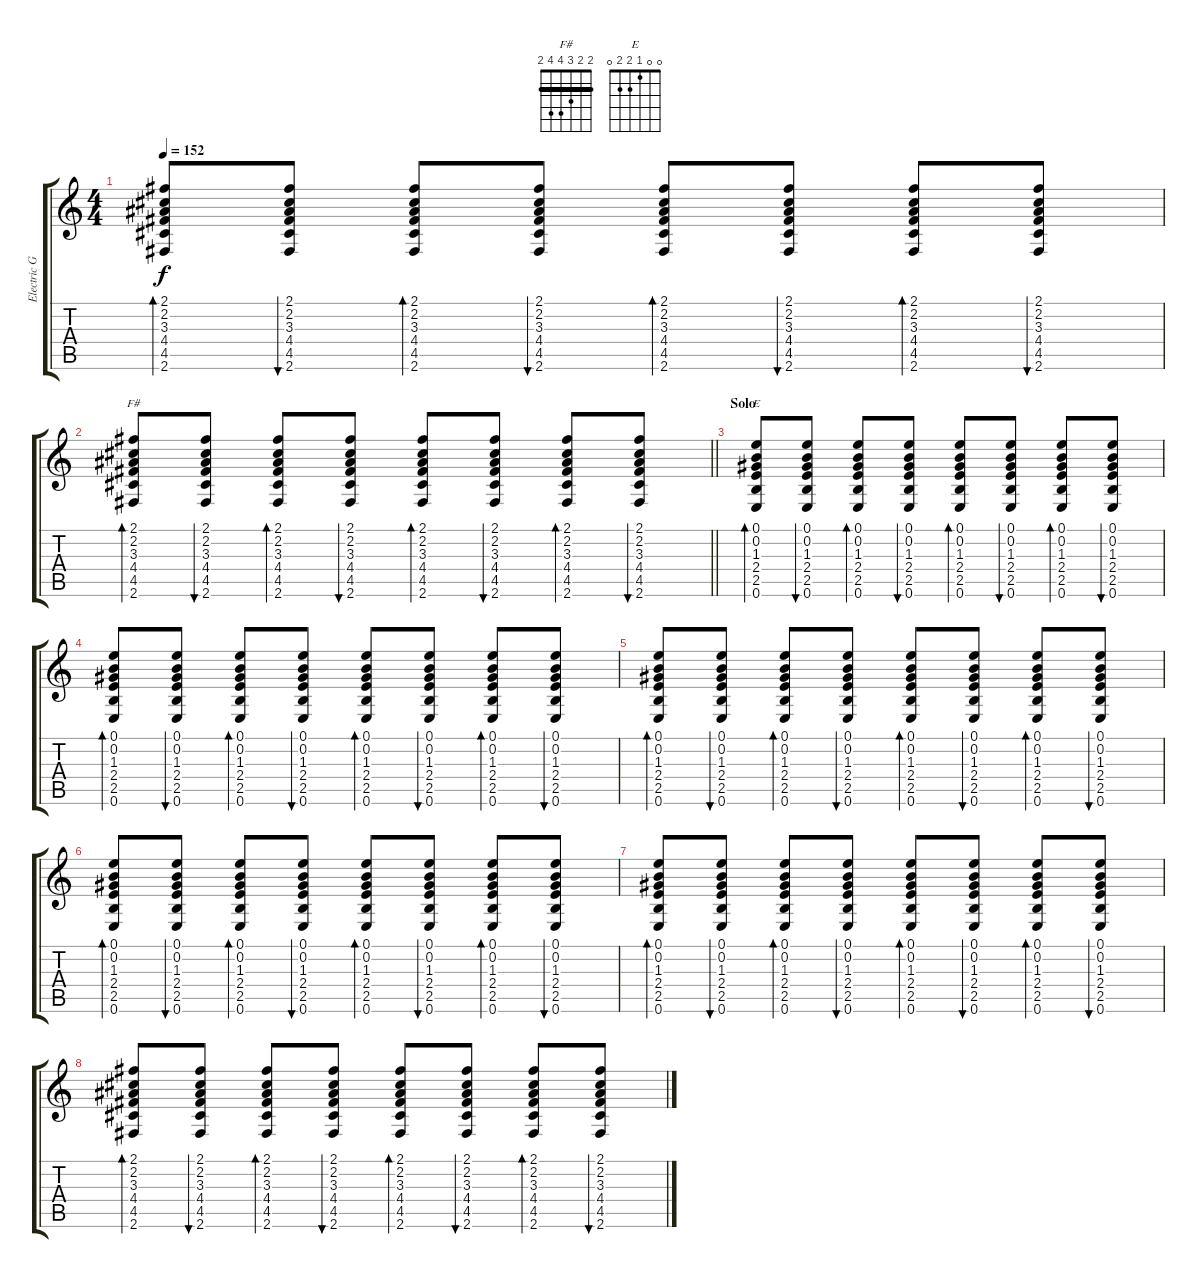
\track ("Electric Guitar" "Electric G") {instrument electricguitarclean}
\staff {score tabs}
\tuning (E4 B3 G3 D3 A2 E2) {hide}
\chord ("F#" 2 2 3 4 4 2) {barre 2}
\chord ("E" 0 0 1 2 2 0)
\ts (4 4)
\tempo 152
\clef g2
\ks c
(2.1 2.2 3.3 4.4 4.5 2.6).8{bd 30 dy f} (2.1 2.2 3.3 4.4 4.5 2.6).8{bu 30} (2.1 2.2 3.3 4.4 4.5 2.6).8{bd 30} (2.1 2.2 3.3 4.4 4.5 2.6).8{bu 30} (2.1 2.2 3.3 4.4 4.5 2.6).8{bd 30} (2.1 2.2 3.3 4.4 4.5 2.6).8{bu 30} (2.1 2.2 3.3 4.4 4.5 2.6).8{bd 30} (2.1 2.2 3.3 4.4 4.5 2.6).8{bu 30} |
\barLineRight lightlight
(2.1 2.2 3.3 4.4 4.5 2.6).8{bd 30 ch "F#"} (2.1 2.2 3.3 4.4 4.5 2.6).8{bu 30} (2.1 2.2 3.3 4.4 4.5 2.6).8{bd 30} (2.1 2.2 3.3 4.4 4.5 2.6).8{bu 30} (2.1 2.2 3.3 4.4 4.5 2.6).8{bd 30} (2.1 2.2 3.3 4.4 4.5 2.6).8{bu 30} (2.1 2.2 3.3 4.4 4.5 2.6).8{bd 30} (2.1 2.2 3.3 4.4 4.5 2.6).8{bu 30} |
\section ("" "Solo")
(0.1 0.2 1.3 2.4 2.5 0.6).8{bd 30 ch "E"} (0.1 0.2 1.3 2.4 2.5 0.6).8{bu 30} (0.1 0.2 1.3 2.4 2.5 0.6).8{bd 30} (0.1 0.2 1.3 2.4 2.5 0.6).8{bu 30} (0.1 0.2 1.3 2.4 2.5 0.6).8{bd 30} (0.1 0.2 1.3 2.4 2.5 0.6).8{bu 30} (0.1 0.2 1.3 2.4 2.5 0.6).8{bd 30} (0.1 0.2 1.3 2.4 2.5 0.6).8{bu 30} |
(0.1 0.2 1.3 2.4 2.5 0.6).8{bd 30} (0.1 0.2 1.3 2.4 2.5 0.6).8{bu 30} (0.1 0.2 1.3 2.4 2.5 0.6).8{bd 30} (0.1 0.2 1.3 2.4 2.5 0.6).8{bu 30} (0.1 0.2 1.3 2.4 2.5 0.6).8{bd 30} (0.1 0.2 1.3 2.4 2.5 0.6).8{bu 30} (0.1 0.2 1.3 2.4 2.5 0.6).8{bd 30} (0.1 0.2 1.3 2.4 2.5 0.6).8{bu 30} |
(0.1 0.2 1.3 2.4 2.5 0.6).8{bd 30} (0.1 0.2 1.3 2.4 2.5 0.6).8{bu 30} (0.1 0.2 1.3 2.4 2.5 0.6).8{bd 30} (0.1 0.2 1.3 2.4 2.5 0.6).8{bu 30} (0.1 0.2 1.3 2.4 2.5 0.6).8{bd 30} (0.1 0.2 1.3 2.4 2.5 0.6).8{bu 30} (0.1 0.2 1.3 2.4 2.5 0.6).8{bd 30} (0.1 0.2 1.3 2.4 2.5 0.6).8{bu 30} |
(0.1 0.2 1.3 2.4 2.5 0.6).8{bd 30} (0.1 0.2 1.3 2.4 2.5 0.6).8{bu 30} (0.1 0.2 1.3 2.4 2.5 0.6).8{bd 30} (0.1 0.2 1.3 2.4 2.5 0.6).8{bu 30} (0.1 0.2 1.3 2.4 2.5 0.6).8{bd 30} (0.1 0.2 1.3 2.4 2.5 0.6).8{bu 30} (0.1 0.2 1.3 2.4 2.5 0.6).8{bd 30} (0.1 0.2 1.3 2.4 2.5 0.6).8{bu 30} |
(0.1 0.2 1.3 2.4 2.5 0.6).8{bd 30} (0.1 0.2 1.3 2.4 2.5 0.6).8{bu 30} (0.1 0.2 1.3 2.4 2.5 0.6).8{bd 30} (0.1 0.2 1.3 2.4 2.5 0.6).8{bu 30} (0.1 0.2 1.3 2.4 2.5 0.6).8{bd 30} (0.1 0.2 1.3 2.4 2.5 0.6).8{bu 30} (0.1 0.2 1.3 2.4 2.5 0.6).8{bd 30} (0.1 0.2 1.3 2.4 2.5 0.6).8{bu 30} |
(2.1 2.2 3.3 4.4 4.5 2.6).8{bd 30} (2.1 2.2 3.3 4.4 4.5 2.6).8{bu 30} (2.1 2.2 3.3 4.4 4.5 2.6).8{bd 30} (2.1 2.2 3.3 4.4 4.5 2.6).8{bu 30} (2.1 2.2 3.3 4.4 4.5 2.6).8{bd 30} (2.1 2.2 3.3 4.4 4.5 2.6).8{bu 30} (2.1 2.2 3.3 4.4 4.5 2.6).8{bd 30} (2.1 2.2 3.3 4.4 4.5 2.6).8{bu 30}
